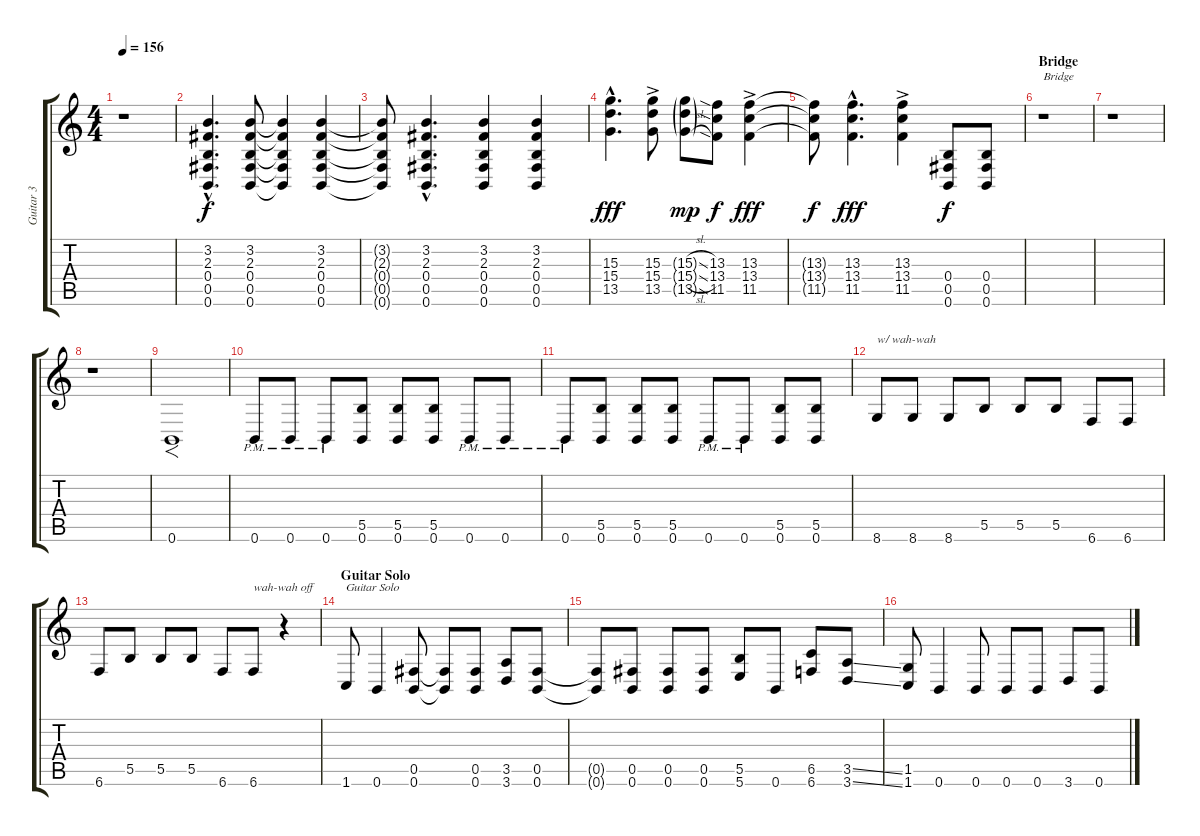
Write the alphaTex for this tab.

\track ("Guitar 3" "Guitar 3") {instrument distortionguitar}
\staff {score tabs}
\tuning (Db4 Ab3 E3 B2 Gb2 B1) {hide}
\ts (4 4)
\tempo 156
\clef g2
\ks c
r.1{dy mp} |
(3.2{hac} 2.3{hac} 0.4{hac} 0.5{hac} 0.6{hac}).4{d dy f instrument distortionguitar} (3.2 2.3 0.4 0.5 0.6).8 (3.2{t} 2.3{t} 0.4{t} 0.5{t} 0.6{t}).4 (3.2 2.3 0.4 0.5 0.6).4 |
(3.2{t} 2.3{t} 0.4{t} 0.5{t} 0.6{t}).8 (3.2{hac} 2.3{hac} 0.4{hac} 0.5{hac} 0.6{hac}).4{d} (3.2 2.3 0.4 0.5 0.6).4 (3.2 2.3 0.4 0.5 0.6).4 |
(15.3{hac} 15.4{hac} 13.5{hac}).4{d dy fff} (15.3{ac} 15.4{ac} 13.5{ac}).8 (15.3{sl g} 15.4{sl g} 13.5{sl g}).8{dy mp} (13.3 13.4 11.5).8{dy f} (13.3{ac} 13.4{ac} 11.5{ac}).4{dy fff} |
(13.3{t} 13.4{t} 11.5{t}).8{dy f} (13.3{hac} 13.4{hac} 11.5{hac}).4{d dy fff} (13.3{ac} 13.4{ac} 11.5{ac}).4 (0.4 0.5 0.6).8{dy f} (0.4 0.5 0.6).8 |
\section ("" "Bridge")
r.1{txt "Bridge"} |
r.1 |
r.1 |
0.6.1{f} |
0.6{pm}.8 0.6{pm}.8 0.6{pm}.8 (5.5 0.6).8 (5.5 0.6).8 (5.5 0.6).8 0.6{pm}.8 0.6{pm}.8 |
0.6{pm}.8 (5.5 0.6).8 (5.5 0.6).8 (5.5 0.6).8 0.6{pm}.8 0.6{pm}.8 (5.5 0.6).8 (5.5 0.6).8 |
8.6.8{txt "w/ wah-wah"} 8.6.8 8.6.8 5.5.8 5.5.8 5.5.8 6.6.8 6.6.8 |
6.6.8 5.5.8 5.5.8 5.5.8 6.6.8 6.6.8{txt "wah-wah off"} r.4 |
\section ("" "Guitar Solo")
1.6.8{txt "Guitar Solo"} 0.6.4 (0.5 0.6).8 (0.5{t} 0.6{t}).8 (0.5 0.6).8 (3.5 3.6).8 (0.5 0.6).8 |
(0.5{t} 0.6{t}).8 (0.5 0.6).8 (0.5 0.6).8 (0.5 0.6).8 (5.5 5.6).8 0.6.8 (6.5 6.6).8 (3.5{ss} 3.6{ss}).8 |
(1.5 1.6).8 0.6.4 0.6.8 0.6.8 0.6.8 3.6.8 0.6.8
